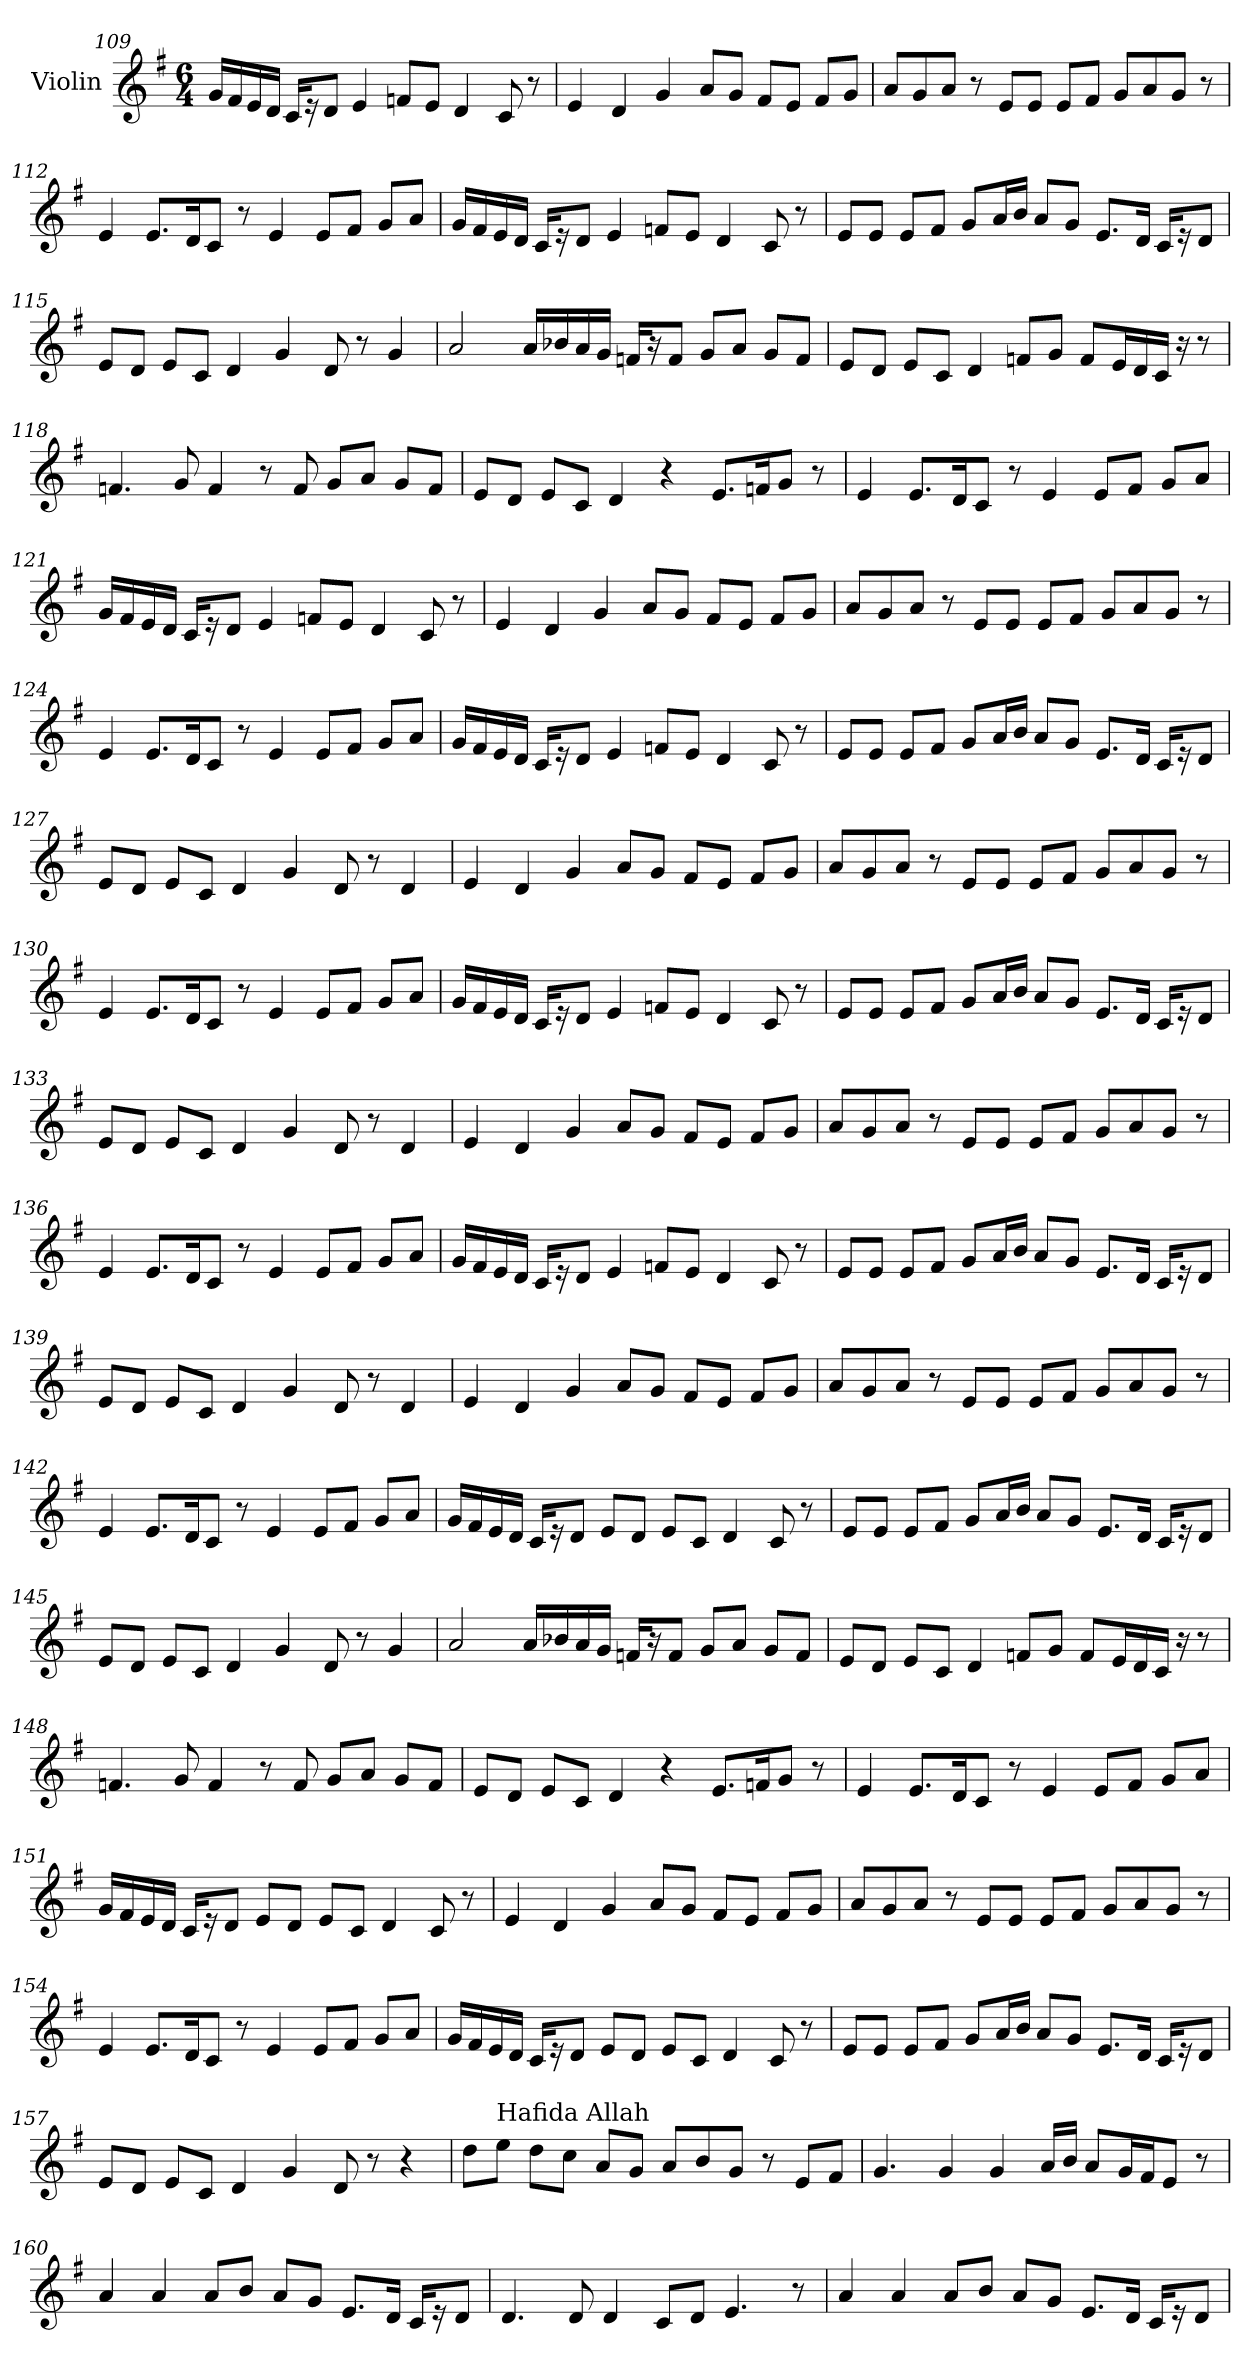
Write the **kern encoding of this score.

**kern
*part1
*staff1
*I"Violin
!!LO:PB:g=z
*clefG2
*k[f#]
*G:
*M6/4
=109
16g/LL
16f#/
16e/
16d/JJ
16c/KL
16r
8d/J
4e/
8fn/L
8e/J
4d/
8c/
8r
=110
4e/
4d/
4g/
8a/L
8g/J
8f#/L
8e/J
8f#/L
8g/J
=111
8a/L
8g/
8a/J
8r
8e/L
8e/J
8e/L
8f#/J
8g/L
8a/
8g/J
8r
!!LO:LB:g=z
=112
4e/
8.e/L
16d/K
8c/J
8r
4e/
8e/L
8f#/J
8g/L
8a/J
=113
16g/LL
16f#/
16e/
16d/JJ
16c/KL
16r
8d/J
4e/
8fn/L
8e/J
4d/
8c/
8r
=114
8e/L
8e/J
8e/L
8f#/J
8g/L
16a/L
16b/JJ
8a/L
8g/J
8.e/L
16d/Jk
16c/KL
16r
8d/J
!!LO:LB:g=z
=115
8e/L
8d/J
8e/L
8c/J
4d/
4g/
8d/
8r
4g/
=116
2a/
16a/LL
16b-X/
16a/
16g/JJ
16fn/KL
16r
8f/J
8g/L
8a/J
8g/L
8f/J
=117
8e/L
8d/J
8e/L
8c/J
4d/
8fn/L
8g/J
8f/L
16e/L
16d/
16c/JJ
16r
8r
!!LO:LB:g=z
=118
4.fn/
8g/
4f/
8r
8f/
8g/L
8a/J
8g/L
8f/J
=119
8e/L
8d/J
8e/L
8c/J
4d/
4r
8.e/L
16fn/K
8g/J
8r
=120
4e/
8.e/L
16d/K
8c/J
8r
4e/
8e/L
8f#/J
8g/L
8a/J
!!LO:LB:g=z
=121
16g/LL
16f#/
16e/
16d/JJ
16c/KL
16r
8d/J
4e/
8fn/L
8e/J
4d/
8c/
8r
=122
4e/
4d/
4g/
8a/L
8g/J
8f#/L
8e/J
8f#/L
8g/J
=123
8a/L
8g/
8a/J
8r
8e/L
8e/J
8e/L
8f#/J
8g/L
8a/
8g/J
8r
!!LO:LB:g=z
=124
4e/
8.e/L
16d/K
8c/J
8r
4e/
8e/L
8f#/J
8g/L
8a/J
=125
16g/LL
16f#/
16e/
16d/JJ
16c/KL
16r
8d/J
4e/
8fn/L
8e/J
4d/
8c/
8r
=126
8e/L
8e/J
8e/L
8f#/J
8g/L
16a/L
16b/JJ
8a/L
8g/J
8.e/L
16d/Jk
16c/KL
16r
8d/J
!!LO:LB:g=z
=127
8e/L
8d/J
8e/L
8c/J
4d/
4g/
8d/
8r
4d/
=128
4e/
4d/
4g/
8a/L
8g/J
8f#/L
8e/J
8f#/L
8g/J
=129
8a/L
8g/
8a/J
8r
8e/L
8e/J
8e/L
8f#/J
8g/L
8a/
8g/J
8r
!!LO:LB:g=z
=130
4e/
8.e/L
16d/K
8c/J
8r
4e/
8e/L
8f#/J
8g/L
8a/J
=131
16g/LL
16f#/
16e/
16d/JJ
16c/KL
16r
8d/J
4e/
8fn/L
8e/J
4d/
8c/
8r
=132
8e/L
8e/J
8e/L
8f#/J
8g/L
16a/L
16b/JJ
8a/L
8g/J
8.e/L
16d/Jk
16c/KL
16r
8d/J
!!LO:PB:g=z
=133
8e/L
8d/J
8e/L
8c/J
4d/
4g/
8d/
8r
4d/
=134
4e/
4d/
4g/
8a/L
8g/J
8f#/L
8e/J
8f#/L
8g/J
=135
8a/L
8g/
8a/J
8r
8e/L
8e/J
8e/L
8f#/J
8g/L
8a/
8g/J
8r
!!LO:LB:g=z
=136
4e/
8.e/L
16d/K
8c/J
8r
4e/
8e/L
8f#/J
8g/L
8a/J
=137
16g/LL
16f#/
16e/
16d/JJ
16c/KL
16r
8d/J
4e/
8fn/L
8e/J
4d/
8c/
8r
!!LO:LB:g=z
=138
8e/L
8e/J
8e/L
8f#/J
8g/L
16a/L
16b/JJ
8a/L
8g/J
8.e/L
16d/Jk
16c/KL
16r
8d/J
=139
8e/L
8d/J
8e/L
8c/J
4d/
4g/
8d/
8r
4d/
=140
4e/
4d/
4g/
8a/L
8g/J
8f#/L
8e/J
8f#/L
8g/J
!!LO:LB:g=z
=141
8a/L
8g/
8a/J
8r
8e/L
8e/J
8e/L
8f#/J
8g/L
8a/
8g/J
8r
=142
4e/
8.e/L
16d/K
8c/J
8r
4e/
8e/L
8f#/J
8g/L
8a/J
=143
16g/LL
16f#/
16e/
16d/JJ
16c/KL
16r
8d/J
8e/L
8d/J
8e/L
8c/J
4d/
8c/
8r
!!LO:LB:g=z
=144
8e/L
8e/J
8e/L
8f#/J
8g/L
16a/L
16b/JJ
8a/L
8g/J
8.e/L
16d/Jk
16c/KL
16r
8d/J
!!LO:LB:g=z
=145
8e/L
8d/J
8e/L
8c/J
4d/
4g/
8d/
8r
4g/
=146
2a/
16a/LL
16b-X/
16a/
16g/JJ
16fn/KL
16r
8f/J
8g/L
8a/J
8g/L
8f/J
=147
8e/L
8d/J
8e/L
8c/J
4d/
8fn/L
8g/J
8f/L
16e/L
16d/
16c/JJ
16r
8r
!!LO:LB:g=z
=148
4.fn/
8g/
4f/
8r
8f/
8g/L
8a/J
8g/L
8f/J
=149
8e/L
8d/J
8e/L
8c/J
4d/
4r
8.e/L
16fn/K
8g/J
8r
=150
4e/
8.e/L
16d/K
8c/J
8r
4e/
8e/L
8f#/J
8g/L
8a/J
!!LO:LB:g=z
=151
16g/LL
16f#/
16e/
16d/JJ
16c/KL
16r
8d/J
8e/L
8d/J
8e/L
8c/J
4d/
8c/
8r
=152
4e/
4d/
4g/
8a/L
8g/J
8f#/L
8e/J
8f#/L
8g/J
=153
8a/L
8g/
8a/J
8r
8e/L
8e/J
8e/L
8f#/J
8g/L
8a/
8g/J
8r
!!LO:PB:g=z
=154
4e/
8.e/L
16d/K
8c/J
8r
4e/
8e/L
8f#/J
8g/L
8a/J
=155
16g/LL
16f#/
16e/
16d/JJ
16c/KL
16r
8d/J
8e/L
8d/J
8e/L
8c/J
4d/
8c/
8r
=156
8e/L
8e/J
8e/L
8f#/J
8g/L
16a/L
16b/JJ
8a/L
8g/J
8.e/L
16d/Jk
16c/KL
16r
8d/J
!!LO:LB:g=z
=157
8e/L
8d/J
8e/L
8c/J
4d/
4g/
8d/
8r
4r
=158
8dd\L
!LO:TX:a:t=Hafida Allah
8ee\J
8dd\L
8cc\J
8a/L
8g/J
8a/L
8b/
8g/J
8r
8e/L
8f#/J
=159
4.g/
4g/
4g/
16a/LL
16b/JJ
8a/L
16g/L
16f#/J
8e/J
8r
!!LO:LB:g=z
=160
4a/
4a/
8a/L
8b/J
8a/L
8g/J
8.e/L
16d/Jk
16c/KL
16r
8d/J
=161
4.d/
8d/
4d/
8c/L
8d/J
4.e/
8r
!!LO:LB:g=z
=162
4a/
4a/
8a/L
8b/J
8a/L
8g/J
8.e/L
16d/Jk
16c/KL
16r
8d/J
=
*-
